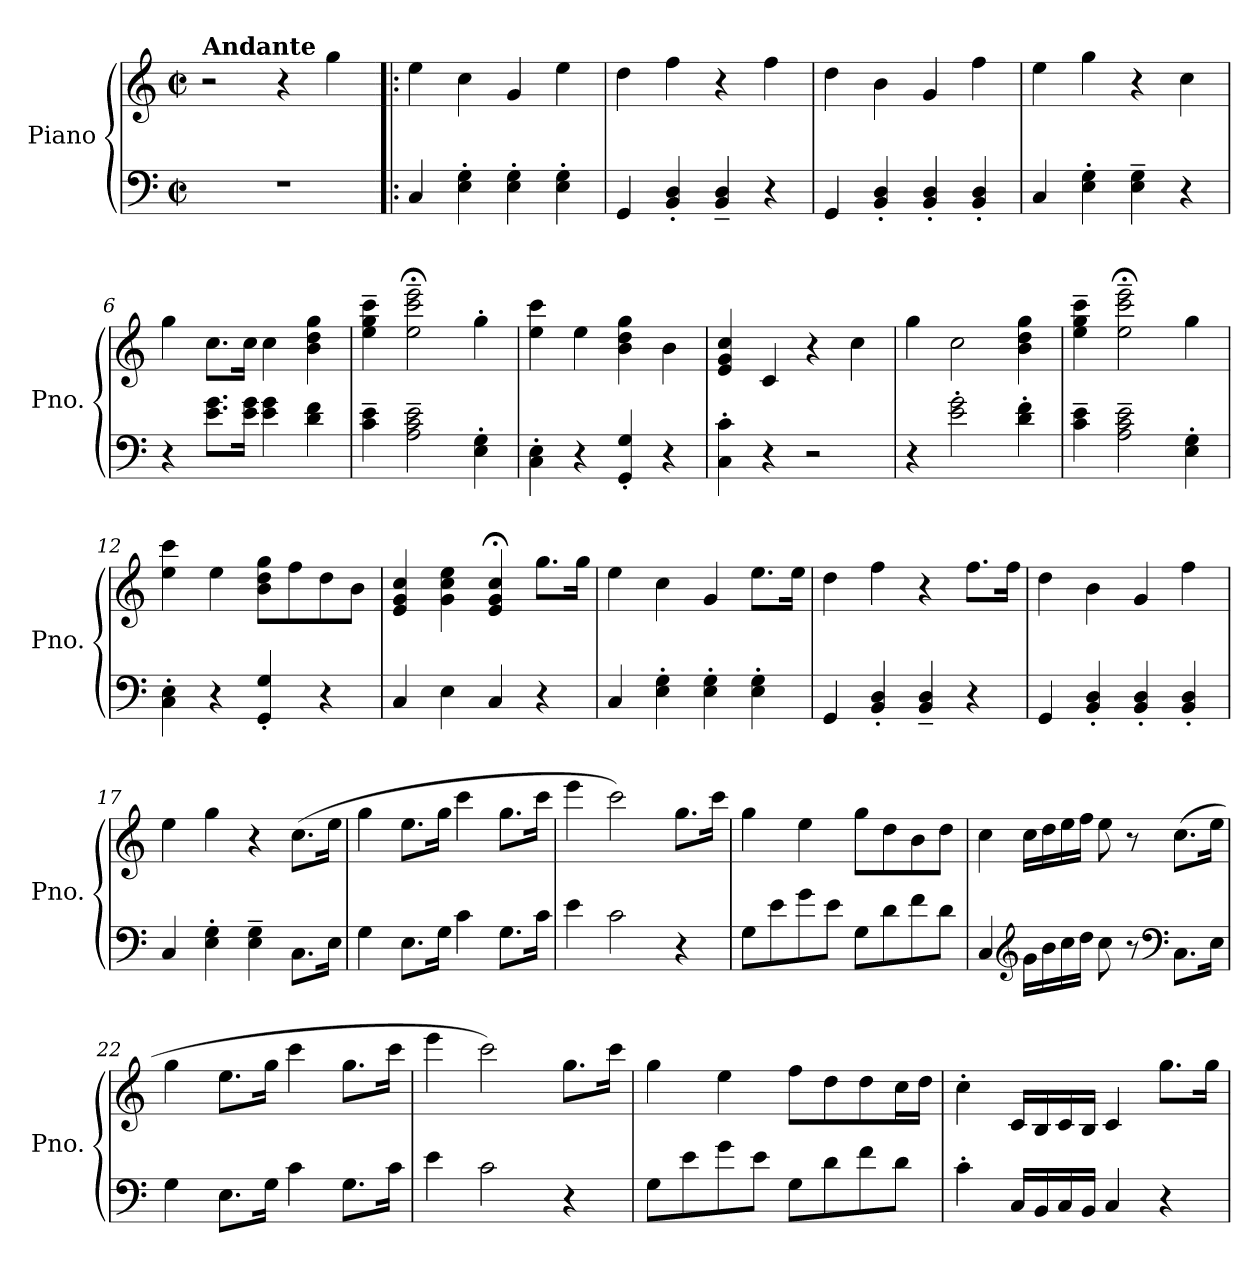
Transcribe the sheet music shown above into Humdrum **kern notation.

**kern	**kern
*part1	*part1
*staff2	*staff1
*I"Piano	*
*I'Pno.	*
*clefF4	*clefG2
*k[]	*k[]
*M2/2	*M2/2
*met(c|)	*met(c|)
=1	=1
!	!LO:TX:a:B:t=Andante
1r	2r
.	4r
.	4gg\
=2!|:	=2!|:
4C/	4ee\
4E\' 4G\'	4cc\
4E\' 4G\'	4g/
4E\' 4G\'	4ee\
=3	=3
4GG/	4dd\
4BB/' 4D/'	4ff\
4BB/~ 4D/~	4r
4r	4ff\
=4	=4
4GG/	4dd\
4BB/' 4D/'	4b\
4BB/' 4D/'	4g/
4BB/' 4D/'	4ff\
=5	=5
4C/	4ee\
4E\' 4G\'	4gg\
4E\~ 4G\~	4r
4r	4cc\
!!LO:LB:g=z
=6	=6
4r	4gg\
8.e\ 8.g\L	8.cc\L
16e\ 16g\Jk	16cc\Jk
4e\ 4g\	4cc\
4d\ 4f\	4b\ 4dd\ 4gg\
=7	=7
4c\~ 4e\~	4ee\~ 4gg\~ 4ccc\~
2A\~ 2c\~ 2e\~	2ee\;<~ 2ccc\;<~ 2eee\;<~
4E\' 4G\'	4gg'\
=8	=8
4C\' 4E\'	4ee\ 4ccc\
4r	4ee\
4GG/' 4G/'	4b\ 4dd\ 4gg\
4r	4b\
=9	=9
4C\' 4c\'	4e/ 4g/ 4cc/
4r	4c/
2r	4r
.	4cc\
!!LO:LB:g=z
=10	=10
4r	4gg\
2e\' 2g\'	2cc\
4d\' 4f\'	4b\ 4dd\ 4gg\
=11	=11
4c\~ 4e\~	4ee\~ 4gg\~ 4ccc\~
2A\~ 2c\~ 2e\~	2ee\;<~ 2ccc\;<~ 2eee\;<~
4E\' 4G\'	4gg\
=12	=12
4C\' 4E\'	4ee\ 4ccc\
4r	4ee\
4GG/' 4G/'	8b\ 8dd\ 8gg\L
.	8ff\
4r	8dd\
.	8b\J
=13	=13
4C/	4e/ 4g/ 4cc/
4E\	4g\ 4cc\ 4ee\
4C/	4e/;< 4g/;< 4cc/;<
4r	8.gg\L
.	16gg\Jk
!!LO:LB:g=z
=14	=14
4C/	4ee\
4E\' 4G\'	4cc\
4E\' 4G\'	4g/
4E\' 4G\'	8.ee\L
.	16ee\Jk
=15	=15
4GG/	4dd\
4BB/' 4D/'	4ff\
4BB/~ 4D/~	4r
4r	8.ff\L
.	16ff\Jk
=16	=16
4GG/	4dd\
4BB/' 4D/'	4b\
4BB/' 4D/'	4g/
4BB/' 4D/'	4ff\
=17	=17
4C/	4ee\
4E\' 4G\'	4gg\
4E\~ 4G\~	4r
8.C\L	(>8.cc\L
16E\Jk	16ee\Jk
!!LO:LB:g=z
=18	=18
4G\	4gg\
8.E\L	8.ee\L
16G\Jk	16gg\Jk
4c\	4ccc\
8.G\L	8.gg\L
16c\Jk	16ccc\Jk
=19	=19
4e\	4eee\
2c\	2ccc\)
4r	8.gg\L
.	16ccc\Jk
=20	=20
8G\L	4gg\
8e\	.
8g\	4ee\
8e\J	.
8G\L	8gg\L
8d\	8dd\
8f\	8b\
8d\J	8dd\J
=21	=21
4C/	4cc\
*clefG2	*
16g\LL	16cc\LL
16b\	16dd\
16cc\	16ee\
16dd\JJ	16ff\JJ
8cc\	8ee\
8r	8r
*clefF4	*
8.C\L	(>8.cc\L
16E\Jk	16ee\Jk
!!LO:PB:g=z
=22	=22
4G\	4gg\
8.E\L	8.ee\L
16G\Jk	16gg\Jk
4c\	4ccc\
8.G\L	8.gg\L
16c\Jk	16ccc\Jk
=23	=23
4e\	4eee\
2c\	2ccc\)
4r	8.gg\L
.	16ccc\Jk
=24	=24
8G\L	4gg\
8e\	.
8g\	4ee\
8e\J	.
8G\L	8ff\L
8d\	8dd\
8f\	8dd\
8d\J	16cc\L
.	16dd\JJ
=25	=25
4c'\	4cc'\
16C/LL	16c/LL
16BB/	16B/
16C/	16c/
16BB/JJ	16B/JJ
4C/	4c/
4r	8.gg\L
.	16gg\Jk
=	=
*-	*-
